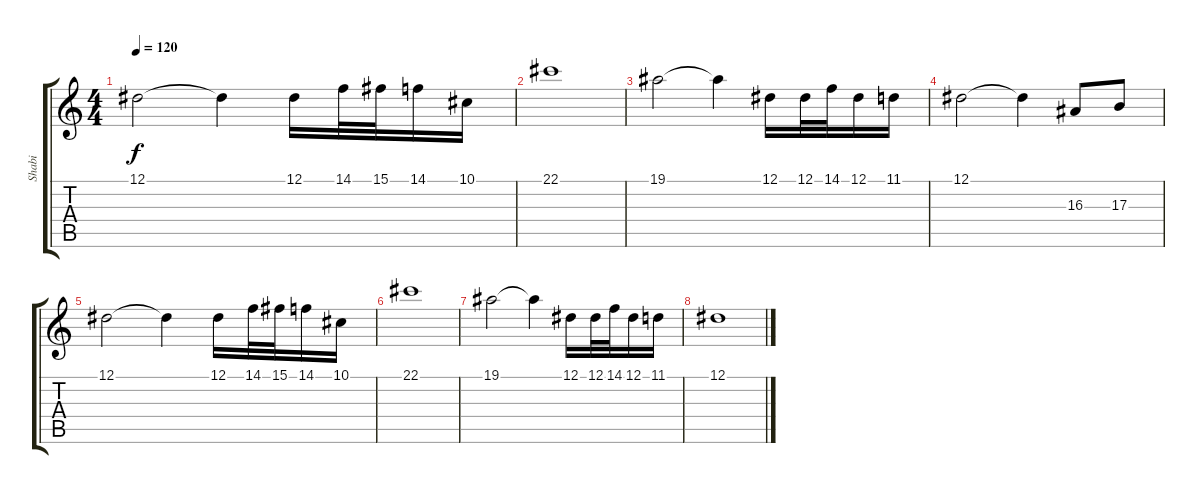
\track ("Shabi" "Shabi") {instrument lead1square}
\staff {score tabs}
\tuning (Eb4 Bb3 Gb3 Db3 Ab2 Eb2) {hide}
\ts (4 4)
\tempo 120
\clef g2
\ks c
12.1.2{dy f volume 13 instrument flute} 12.1{t}.4 12.1.16 14.1.32 15.1.32 14.1.16 10.1.16 |
22.1.1 |
19.1.2 19.1{t}.4 12.1.16 12.1.32 14.1.32 12.1.16 11.1.16 |
12.1.2 12.1{t}.4 16.3.8 17.3.8 |
12.1.2{volume 13 instrument flute} 12.1{t}.4 12.1.16 14.1.32 15.1.32 14.1.16 10.1.16 |
22.1.1 |
19.1.2 19.1{t}.4 12.1.16 12.1.32 14.1.32 12.1.16 11.1.16 |
12.1.1
